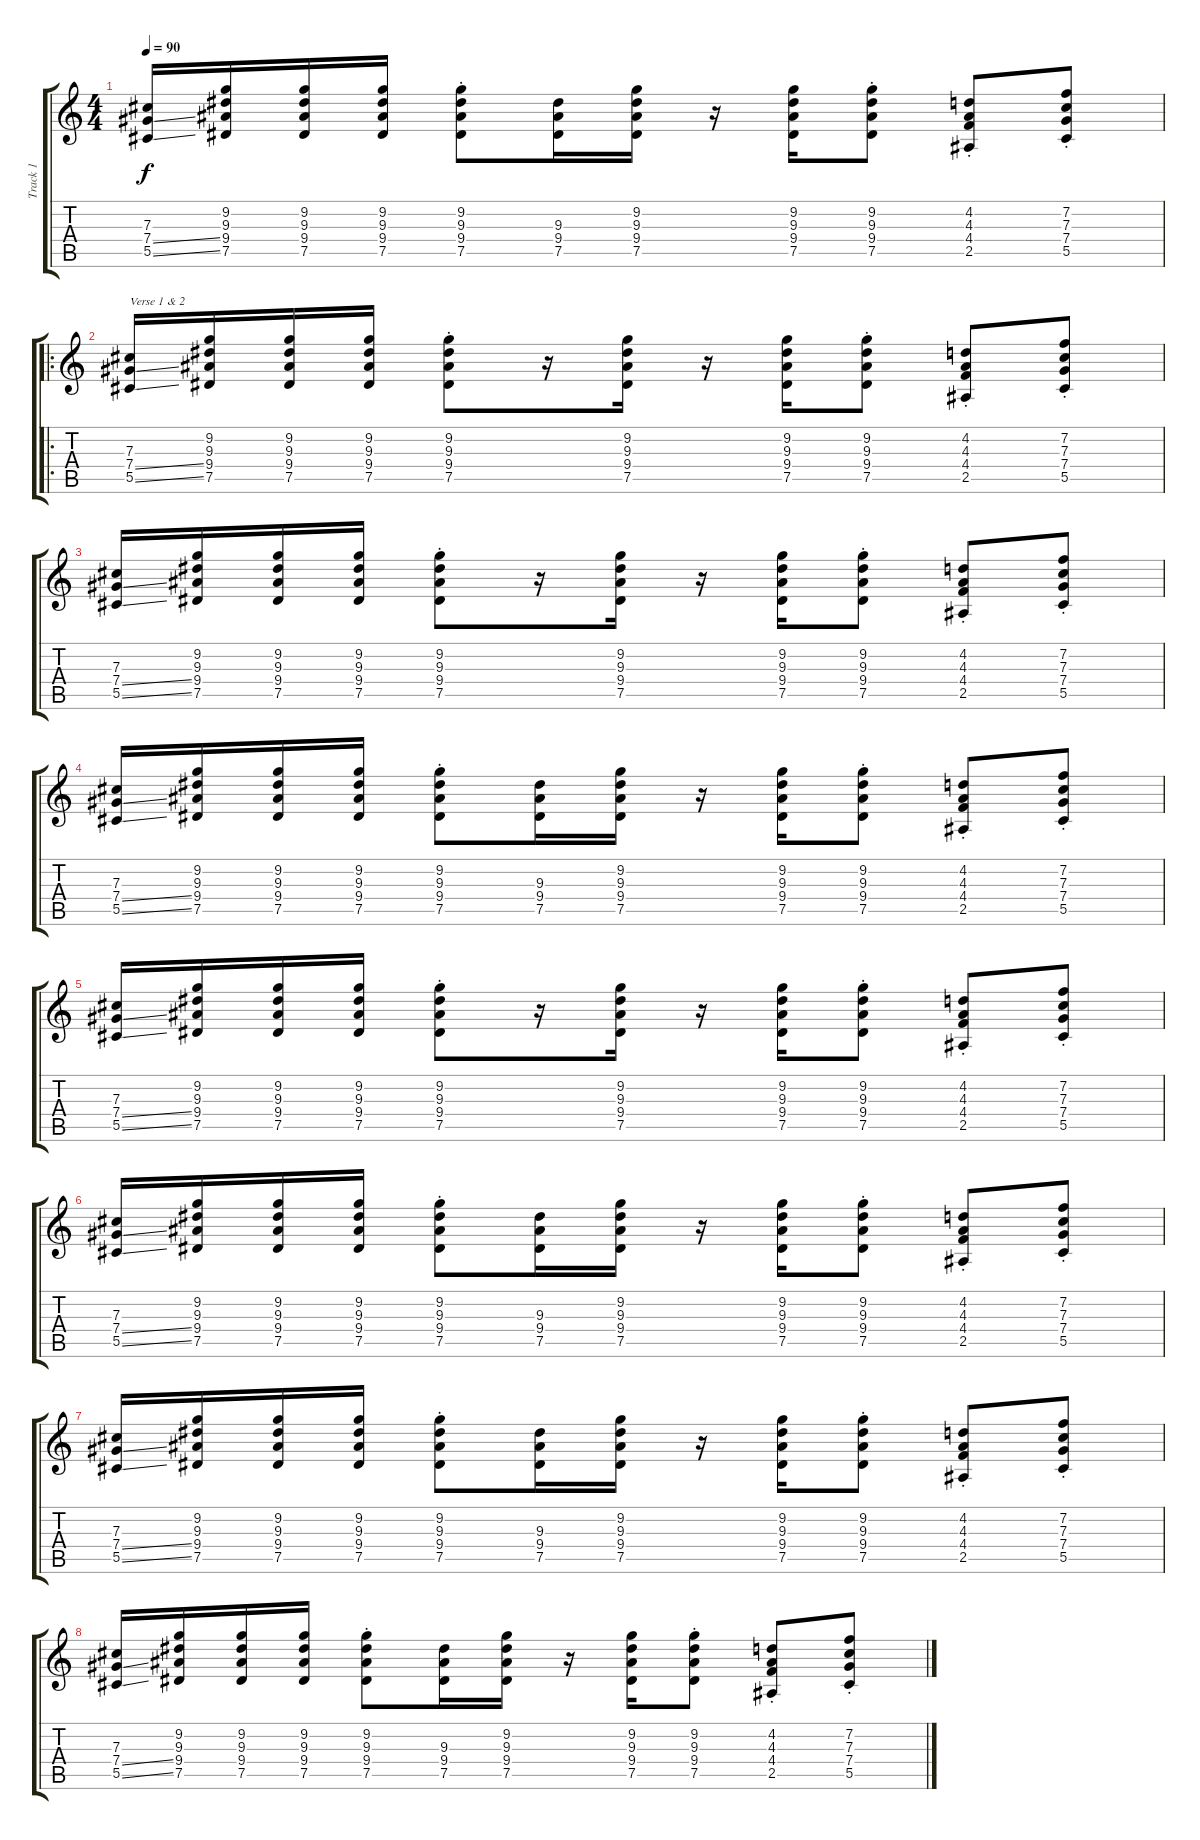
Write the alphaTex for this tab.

\track ("Track 1" "Track 1") {instrument acousticguitarnylon}
\staff {score tabs}
\tuning (Eb4 Bb3 Gb3 Db3 Ab2 Eb2) {hide}
\ts (4 4)
\tempo 90
\clef g2
\ks c
(7.3 7.4{ss} 5.5{ss}).16{dy f} (9.2 9.3 9.4 7.5).16 (9.2 9.3 9.4 7.5).16 (9.2 9.3 9.4 7.5).16 (9.2{st} 9.3{st} 9.4{st} 7.5{st}).8 (9.3 9.4 7.5).16 (9.2 9.3 9.4 7.5).16 r.16 (9.2 9.3 9.4 7.5).16 (9.2{st} 9.3{st} 9.4{st} 7.5{st}).8 (4.2{st} 4.3{st} 4.4{st} 2.5{st}).8 (7.2{st} 7.3{st} 7.4{st} 5.5{st}).8 |
\ro
(7.3 7.4{ss} 5.5{ss}).16{txt "Verse 1 & 2"} (9.2 9.3 9.4 7.5).16 (9.2 9.3 9.4 7.5).16 (9.2 9.3 9.4 7.5).16 (9.2{st} 9.3{st} 9.4{st} 7.5{st}).8 r.16 (9.2 9.3 9.4 7.5).16 r.16 (9.2 9.3 9.4 7.5).16 (9.2{st} 9.3{st} 9.4{st} 7.5{st}).8 (4.2{st} 4.3{st} 4.4{st} 2.5{st}).8 (7.2{st} 7.3{st} 7.4{st} 5.5{st}).8 |
(7.3 7.4{ss} 5.5{ss}).16 (9.2 9.3 9.4 7.5).16 (9.2 9.3 9.4 7.5).16 (9.2 9.3 9.4 7.5).16 (9.2{st} 9.3{st} 9.4{st} 7.5{st}).8 r.16 (9.2 9.3 9.4 7.5).16 r.16 (9.2 9.3 9.4 7.5).16 (9.2{st} 9.3{st} 9.4{st} 7.5{st}).8 (4.2{st} 4.3{st} 4.4{st} 2.5{st}).8 (7.2{st} 7.3{st} 7.4{st} 5.5{st}).8 |
(7.3 7.4{ss} 5.5{ss}).16 (9.2 9.3 9.4 7.5).16 (9.2 9.3 9.4 7.5).16 (9.2 9.3 9.4 7.5).16 (9.2{st} 9.3{st} 9.4{st} 7.5{st}).8 (9.3 9.4 7.5).16 (9.2 9.3 9.4 7.5).16 r.16 (9.2 9.3 9.4 7.5).16 (9.2{st} 9.3{st} 9.4{st} 7.5{st}).8 (4.2{st} 4.3{st} 4.4{st} 2.5{st}).8 (7.2{st} 7.3{st} 7.4{st} 5.5{st}).8 |
(7.3 7.4{ss} 5.5{ss}).16 (9.2 9.3 9.4 7.5).16 (9.2 9.3 9.4 7.5).16 (9.2 9.3 9.4 7.5).16 (9.2{st} 9.3{st} 9.4{st} 7.5{st}).8 r.16 (9.2 9.3 9.4 7.5).16 r.16 (9.2 9.3 9.4 7.5).16 (9.2{st} 9.3{st} 9.4{st} 7.5{st}).8 (4.2{st} 4.3{st} 4.4{st} 2.5{st}).8 (7.2{st} 7.3{st} 7.4{st} 5.5{st}).8 |
(7.3 7.4{ss} 5.5{ss}).16 (9.2 9.3 9.4 7.5).16 (9.2 9.3 9.4 7.5).16 (9.2 9.3 9.4 7.5).16 (9.2{st} 9.3{st} 9.4{st} 7.5{st}).8 (9.3 9.4 7.5).16 (9.2 9.3 9.4 7.5).16 r.16 (9.2 9.3 9.4 7.5).16 (9.2{st} 9.3{st} 9.4{st} 7.5{st}).8 (4.2{st} 4.3{st} 4.4{st} 2.5{st}).8 (7.2{st} 7.3{st} 7.4{st} 5.5{st}).8 |
(7.3 7.4{ss} 5.5{ss}).16 (9.2 9.3 9.4 7.5).16 (9.2 9.3 9.4 7.5).16 (9.2 9.3 9.4 7.5).16 (9.2{st} 9.3{st} 9.4{st} 7.5{st}).8 (9.3 9.4 7.5).16 (9.2 9.3 9.4 7.5).16 r.16 (9.2 9.3 9.4 7.5).16 (9.2{st} 9.3{st} 9.4{st} 7.5{st}).8 (4.2{st} 4.3{st} 4.4{st} 2.5{st}).8 (7.2{st} 7.3{st} 7.4{st} 5.5{st}).8 |
(7.3 7.4{ss} 5.5{ss}).16 (9.2 9.3 9.4 7.5).16 (9.2 9.3 9.4 7.5).16 (9.2 9.3 9.4 7.5).16 (9.2{st} 9.3{st} 9.4{st} 7.5{st}).8 (9.3 9.4 7.5).16 (9.2 9.3 9.4 7.5).16 r.16 (9.2 9.3 9.4 7.5).16 (9.2{st} 9.3{st} 9.4{st} 7.5{st}).8 (4.2{st} 4.3{st} 4.4{st} 2.5{st}).8 (7.2{st} 7.3{st} 7.4{st} 5.5{st}).8
